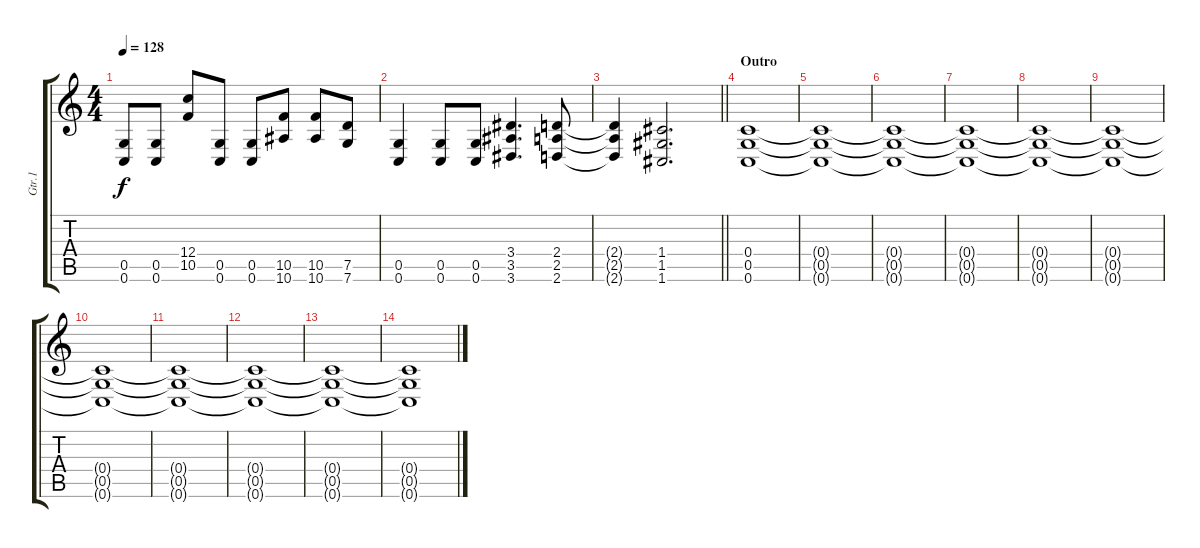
\track ("Gtr.1" "Gtr.1") {instrument distortionguitar}
\staff {score tabs}
\tuning (D4 A3 F3 C3 G2 C2) {hide}
\ts (4 4)
\tempo 128
\clef g2
\ks c
(0.5 0.6).8{dy f} (0.5 0.6).8 (12.4 10.5).8 (0.5 0.6).8 (0.5 0.6).8 (10.5 10.6).8 (10.5 10.6).8 (7.5 7.6).8 |
(0.5 0.6).4 (0.5 0.6).8 (0.5 0.6).8 (3.4 3.5 3.6).4{d} (2.4 2.5 2.6).8 |
\barLineRight lightlight
(2.4{t} 2.5{t} 2.6{t}).4 (1.4 1.5 1.6).2{d} |
\section ("" "Outro")
(0.4 0.5 0.6).1{volume 9} |
(0.4{t} 0.5{t} 0.6{t}).1 |
(0.4{t} 0.5{t} 0.6{t}).1 |
(0.4{t} 0.5{t} 0.6{t}).1 |
(0.4{t} 0.5{t} 0.6{t}).1{volume 5} |
(0.4{t} 0.5{t} 0.6{t}).1 |
(0.4{t} 0.5{t} 0.6{t}).1 |
(0.4{t} 0.5{t} 0.6{t}).1 |
(0.4{t} 0.5{t} 0.6{t}).1{volume 0} |
(0.4{t} 0.5{t} 0.6{t}).1 |
(0.4{t} 0.5{t} 0.6{t}).1
